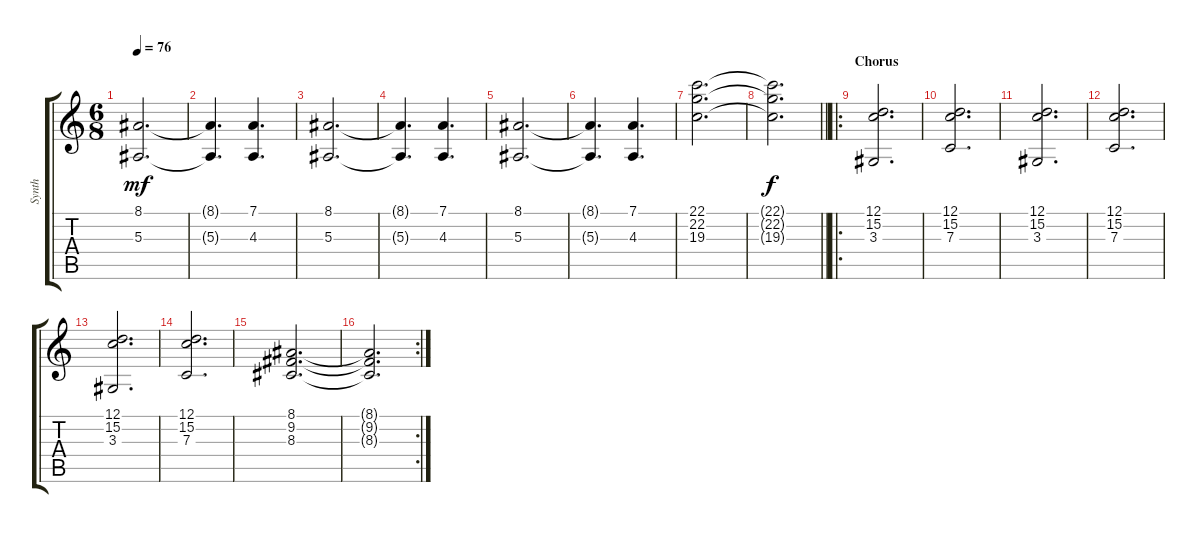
\track ("Synth" "Synth") {instrument synthstrings1}
\staff {score tabs}
\tuning (D4 A3 F3 C3 G2 C2) {hide}
\ts (6 8)
\tempo 76
\clef g2
\ks c
(8.1 5.3).2{d dy mf} |
(8.1{t} 5.3{t}).4{d} (7.1 4.3).4{d} |
(8.1 5.3).2{d} |
(8.1{t} 5.3{t}).4{d} (7.1 4.3).4{d} |
(8.1 5.3).2{d} |
(8.1{t} 5.3{t}).4{d} (7.1 4.3).4{d} |
(22.1 22.2 19.3).2{d} |
\barLineRight lightlight
(22.1{t} 22.2{t} 19.3{t}).2{d dy f} |
\ro
\section ("" "Chorus")
(12.1 15.2 3.3).2{d} |
(12.1 15.2 7.3).2{d} |
(12.1 15.2 3.3).2{d} |
(12.1 15.2 7.3).2{d} |
(12.1 15.2 3.3).2{d} |
(12.1 15.2 7.3).2{d} |
(8.1 9.2 8.3).2{d} |
\rc 2
(8.1{t} 9.2{t} 8.3{t}).2{d}
